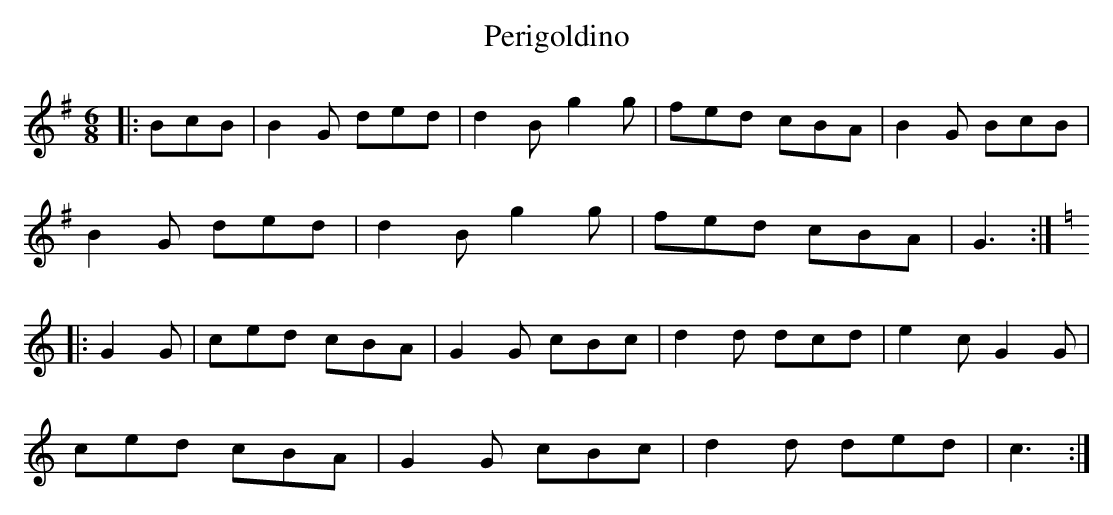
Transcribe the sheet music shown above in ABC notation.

X:1
T: Perigoldino
M: 6/8
L: 1/8
K: Gmaj
|:BcB|B2G ded|d2B g2g|fed cBA|B2G BcB|
B2G ded|d2B g2g|fed cBA|G3:|
K:C
|:G2G|ced cBA|G2G cBc|d2d dcd|e2c G2G|
ced cBA|G2G cBc|d2d ded|c3:|
